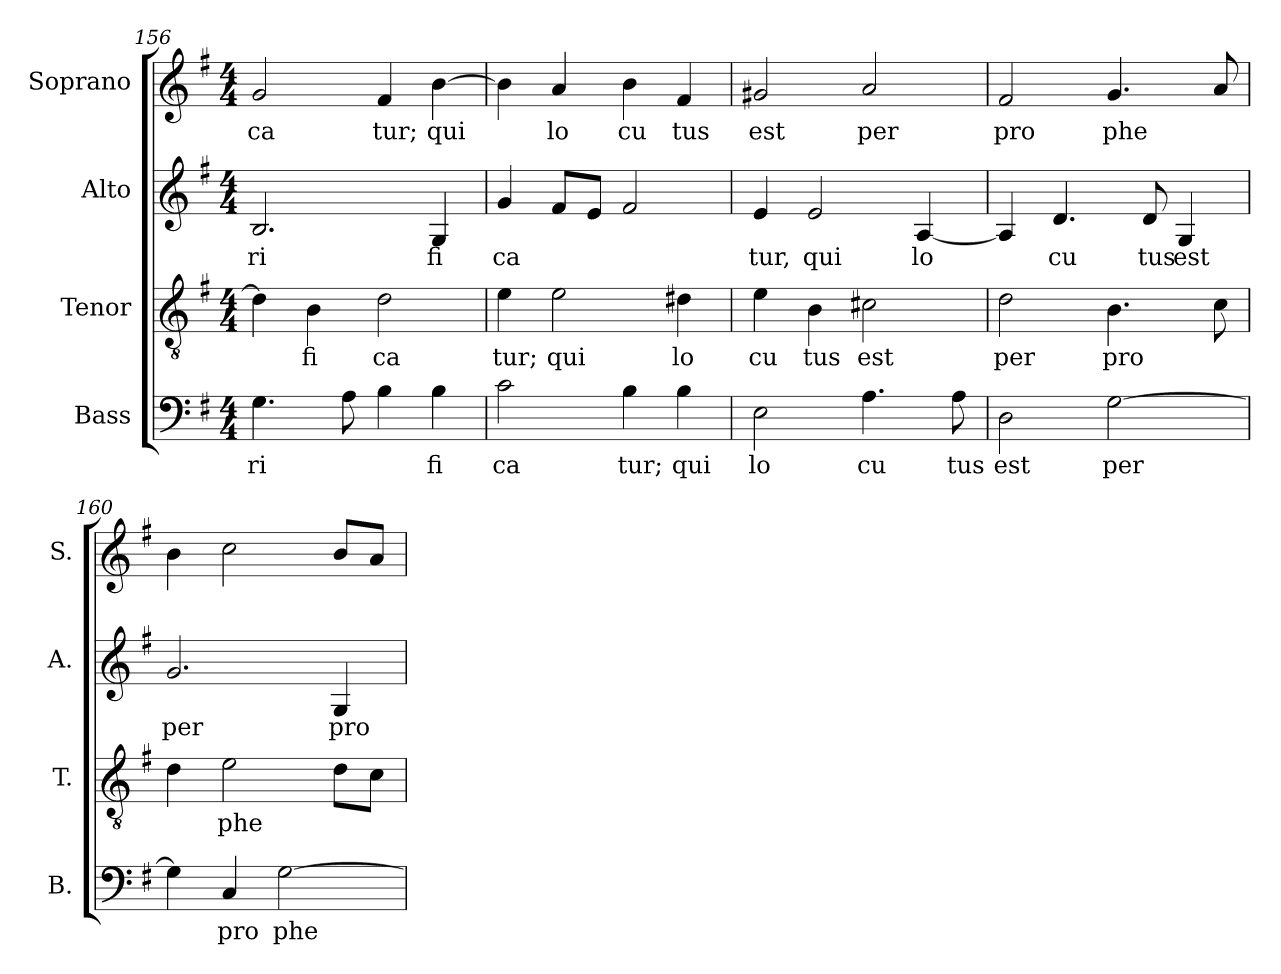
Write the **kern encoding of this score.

**kern	**text	**kern	**text	**kern	**text	**kern	**text
*part4	*part4	*part3	*part3	*part2	*part2	*part1	*part1
*staff4	*staff4	*staff3	*staff3	*staff2	*staff2	*staff1	*staff1
*I"Bass	*	*I"Tenor	*	*I"Alto	*	*I"Soprano	*
*I'B.	*	*I'T.	*	*I'A.	*	*I'S.	*
*clefF4	*	*clefGv2	*	*clefG2	*	*clefG2	*
*	*	*ITrd7c12	*	*	*	*	*
*k[f#]	*	*k[f#]	*	*k[f#]	*	*k[f#]	*
*G:	*	*G:	*	*G:	*	*G:	*
*M4/4	*	*M4/4	*	*M4/4	*	*M4/4	*
=156	=156	=156	=156	=156	=156	=156	=156
!	!LO:LY:b:color=#000000	!	!	!	!	!	!
!	!	!	!	!	!LO:LY:b:color=#000000	!	!
!	!	!	!	!	!	!	!LO:LY:b:color=#000000
4.Gi\	ri	4Di\]	.	2.Bi/	ri	2gi/	ca
!	!	!	!LO:LY:b:color=#000000	!	!	!	!
.	.	4BBi\	fi	.	.	.	.
8Ai\	.	.	.	.	.	.	.
!	!	!	!LO:LY:b:color=#000000	!	!	!	!
!	!	!	!	!	!	!	!LO:LY:b:color=#000000
4Bi\	.	2Di\	ca	.	.	4f#i/	tur;
!	!LO:LY:b:color=#000000	!	!	!	!	!	!
!	!	!	!	!	!LO:LY:b:color=#000000	!	!
!	!	!	!	!	!	!	!LO:LY:b:color=#000000
4Bi\	fi	.	.	4Gi/	fi	[4bi\	qui
=157	=157	=157	=157	=157	=157	=157	=157
!	!LO:LY:b:color=#000000	!	!	!	!	!	!
!	!	!	!LO:LY:b:color=#000000	!	!	!	!
!	!	!	!	!	!LO:LY:b:color=#000000	!	!
2ci\	ca	4Ei\	tur;	4gi/	ca	4bi\]	.
!	!	!	!LO:LY:b:color=#000000	!	!	!	!
!	!	!	!	!	!	!	!LO:LY:b:color=#000000
.	.	2Ei\	qui	8f#i/L	.	4ai/	lo
.	.	.	.	8ei/J	.	.	.
!	!LO:LY:b:color=#000000	!	!	!	!	!	!
!	!	!	!	!	!	!	!LO:LY:b:color=#000000
4Bi\	tur;	.	.	2f#i/	.	4bi\	cu
!	!LO:LY:b:color=#000000	!	!	!	!	!	!
!	!	!	!LO:LY:b:color=#000000	!	!	!	!
!	!	!	!	!	!	!	!LO:LY:b:color=#000000
4Bi\	qui	4D#Xi\	lo	.	.	4f#i/	tus
=158	=158	=158	=158	=158	=158	=158	=158
!	!LO:LY:b:color=#000000	!	!	!	!	!	!
!	!	!	!LO:LY:b:color=#000000	!	!	!	!
!	!	!	!	!	!LO:LY:b:color=#000000	!	!
!	!	!	!	!	!	!	!LO:LY:b:color=#000000
2Ei\	lo	4Ei\	cu	4ei/	tur,	2g#Xi/	est
!	!	!	!LO:LY:b:color=#000000	!	!	!	!
!	!	!	!	!	!LO:LY:b:color=#000000	!	!
.	.	4BBi\	tus	2ei/	qui	.	.
!	!LO:LY:b:color=#000000	!	!	!	!	!	!
!	!	!	!LO:LY:b:color=#000000	!	!	!	!
!	!	!	!	!	!	!	!LO:LY:b:color=#000000
4.Ai\	cu	2C#Xi\	est	.	.	2ai/	per
!	!	!	!	!	!LO:LY:b:color=#000000	!	!
.	.	.	.	[4Ai/	lo	.	.
!	!LO:LY:b:color=#000000	!	!	!	!	!	!
8Ai\	tus	.	.	.	.	.	.
=159	=159	=159	=159	=159	=159	=159	=159
!	!LO:LY:b:color=#000000	!	!	!	!	!	!
!	!	!	!LO:LY:b:color=#000000	!	!	!	!
!	!	!	!	!	!	!	!LO:LY:b:color=#000000
2Di\	est	2Di\	per	4Ai/]	.	2f#i/	pro
!	!	!	!	!	!LO:LY:b:color=#000000	!	!
.	.	.	.	4.di/	cu	.	.
!	!LO:LY:b:color=#000000	!	!	!	!	!	!
!	!	!	!LO:LY:b:color=#000000	!	!	!	!
!	!	!	!	!	!	!	!LO:LY:b:color=#000000
[2Gi\	per	4.BBi\	pro	.	.	4.gi/	phe
!	!	!	!	!	!LO:LY:b:color=#000000	!	!
.	.	.	.	8di/	tus	.	.
!	!	!	!	!	!LO:LY:b:color=#000000	!	!
.	.	.	.	4Gi/	est	.	.
.	.	8Ci\	.	.	.	8ai/	.
=160	=160	=160	=160	=160	=160	=160	=160
!	!	!	!	!	!LO:LY:b:color=#000000	!	!
4Gi\]	.	4Di\	.	2.gi/	per	4bi\	.
!	!LO:LY:b:color=#000000	!	!	!	!	!	!
!	!	!	!LO:LY:b:color=#000000	!	!	!	!
4Ci/	pro	2Ei\	phe	.	.	2cci\	.
!	!LO:LY:b:color=#000000	!	!	!	!	!	!
[2Gi\	phe	.	.	.	.	.	.
!	!	!	!	!	!LO:LY:b:color=#000000	!	!
.	.	8Di\L	.	4Gi/	pro	8bi/L	.
.	.	8Ci\J	.	.	.	8ai/J	.
=	=	=	=	=	=	=	=
*-	*-	*-	*-	*-	*-	*-	*-
